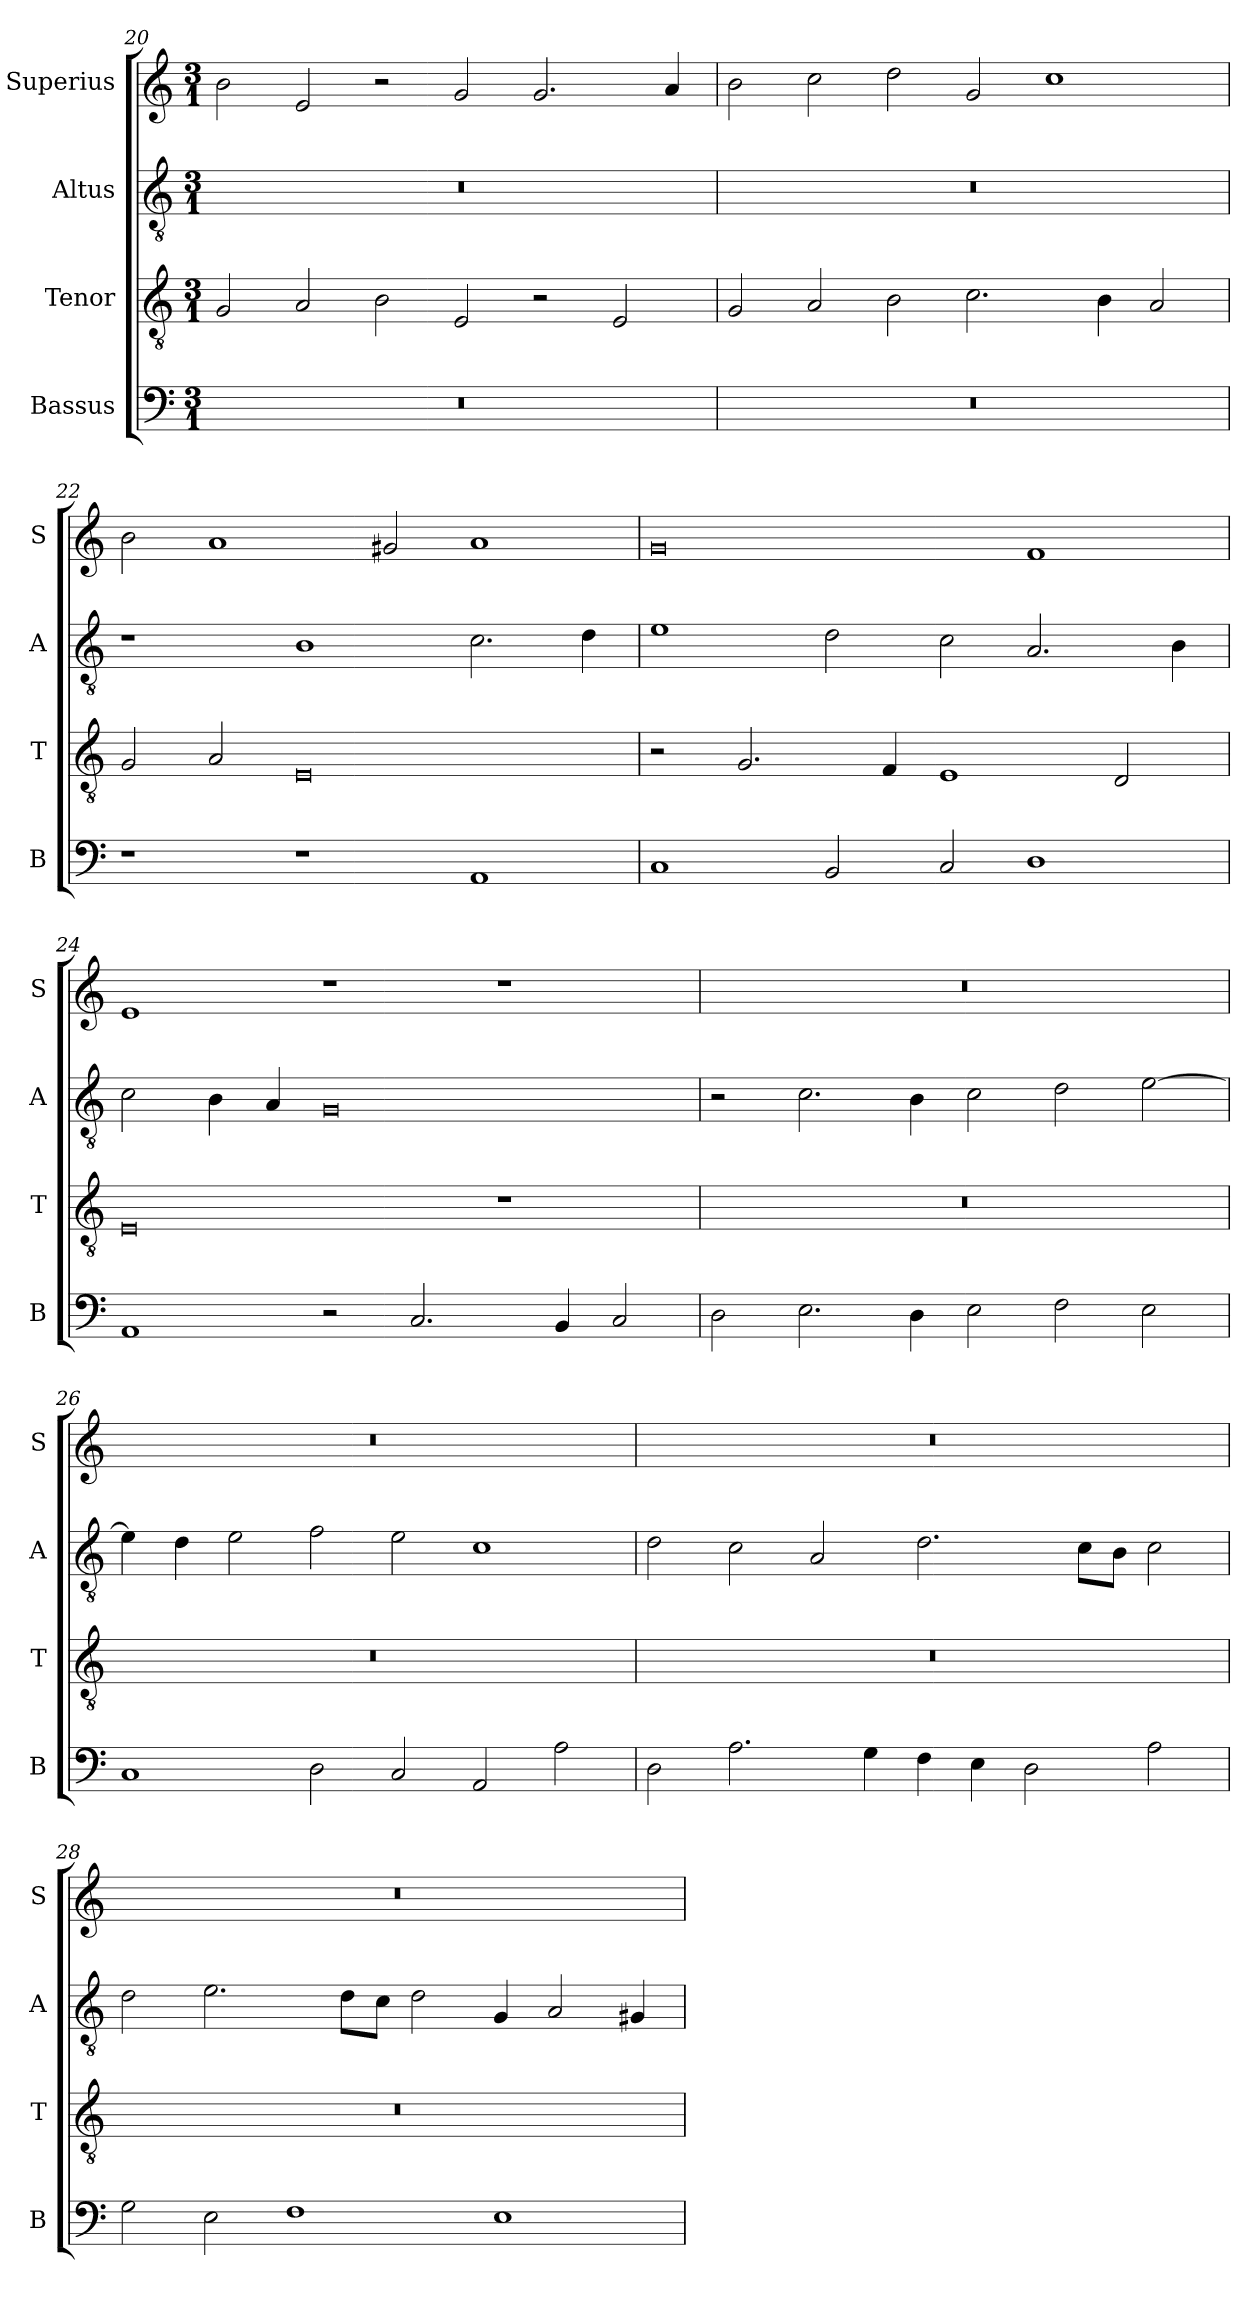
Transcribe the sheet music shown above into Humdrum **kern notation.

**kern	**kern	**kern	**kern
*part4	*part3	*part2	*part1
*staff4	*staff3	*staff2	*staff1
*I"Bassus	*I"Tenor	*I"Altus	*I"Superius
*I'B	*I'T	*I'A	*I'S
*clefF4	*clefGv2	*clefGv2	*clefG2
*k[]	*k[]	*k[]	*k[]
*a:	*a:	*a:	*a:
*M3/1	*M3/1	*M3/1	*M3/1
=20	=20	=20	=20
0.r	2G	0.r	2b
.	2A	.	2e
.	2B	.	2r
.	2E	.	2g
.	2r	.	2.g
.	2E	.	.
.	.	.	4a
=21	=21	=21	=21
0.r	2G	0.r	2b
.	2A	.	2cc
.	2B	.	2dd
.	2.c	.	2g
.	.	.	1cc
.	4B	.	.
.	2A	.	.
=22	=22	=22	=22
1r	2G	1r	2b
.	2A	.	1a
1r	0E	1B	.
.	.	.	2g#X
1AA	.	2.c	1a
.	.	4d	.
=23	=23	=23	=23
1C	2r	1e	0g
.	2.G	.	.
2BB	.	2d	.
.	4F	.	.
2C	1E	2c	.
1D	.	2.A	1f
.	2D	.	.
.	.	4B	.
=24	=24	=24	=24
1AA	0E	2c	1e
.	.	4B	.
.	.	4A	.
2r	.	0G	1r
2.C	.	.	.
.	1r	.	1r
4BB	.	.	.
2C	.	.	.
=25	=25	=25	=25
2D	0.r	2r	0.r
2.E	.	2.c	.
4D	.	4B	.
2E	.	2c	.
2F	.	2d	.
2E	.	[2e	.
=26	=26	=26	=26
1C	0.r	4e]	0.r
.	.	4d	.
.	.	2e	.
2D	.	2f	.
2C	.	2e	.
2AA	.	1c	.
2A	.	.	.
=27	=27	=27	=27
2D	0.r	2d	0.r
2.A	.	2c	.
.	.	2A	.
4G	.	.	.
4F	.	2.d	.
4E	.	.	.
2D	.	.	.
.	.	8c\L	.
.	.	8B\J	.
2A	.	2c	.
=28	=28	=28	=28
2G	0.r	2d	0.r
2E	.	2.e	.
1F	.	.	.
.	.	8dL	.
.	.	8cJ	.
.	.	2d	.
1E	.	4G	.
.	.	2A	.
.	.	4G#X	.
=	=	=	=
*-	*-	*-	*-
